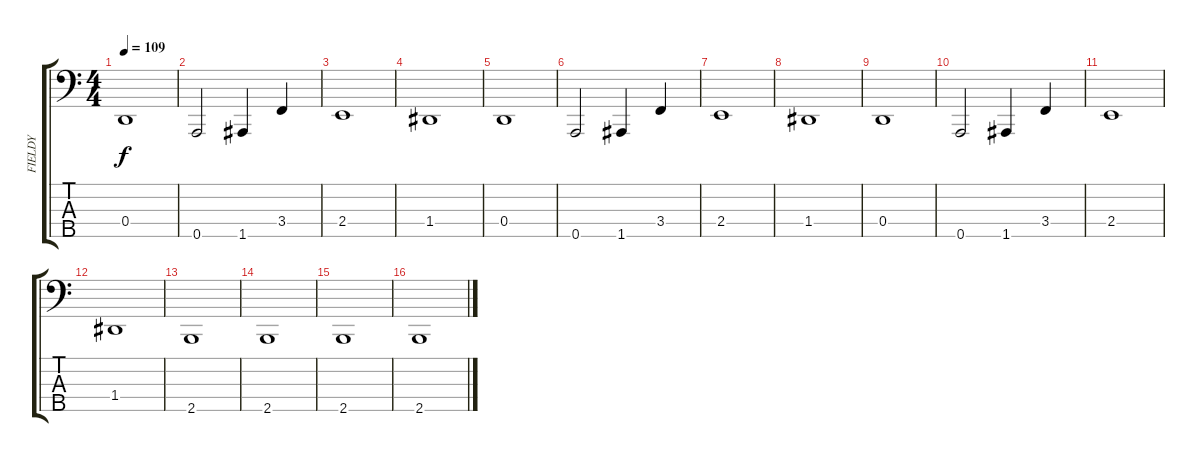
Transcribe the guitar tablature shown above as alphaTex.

\track ("FIELDY" "FIELDY") {instrument slapbass1}
\staff {score tabs}
\tuning (F2 C2 G1 D1 A0) {hide}
\ts (4 4)
\tempo 109
\clef f4
\ks c
0.4.1{dy f} |
0.5.2 1.5.4 3.4.4 |
2.4.1 |
1.4.1 |
0.4.1 |
0.5.2 1.5.4 3.4.4 |
2.4.1 |
1.4.1 |
0.4.1 |
0.5.2 1.5.4 3.4.4 |
2.4.1 |
1.4.1 |
2.5.1 |
2.5.1 |
2.5.1 |
2.5.1
